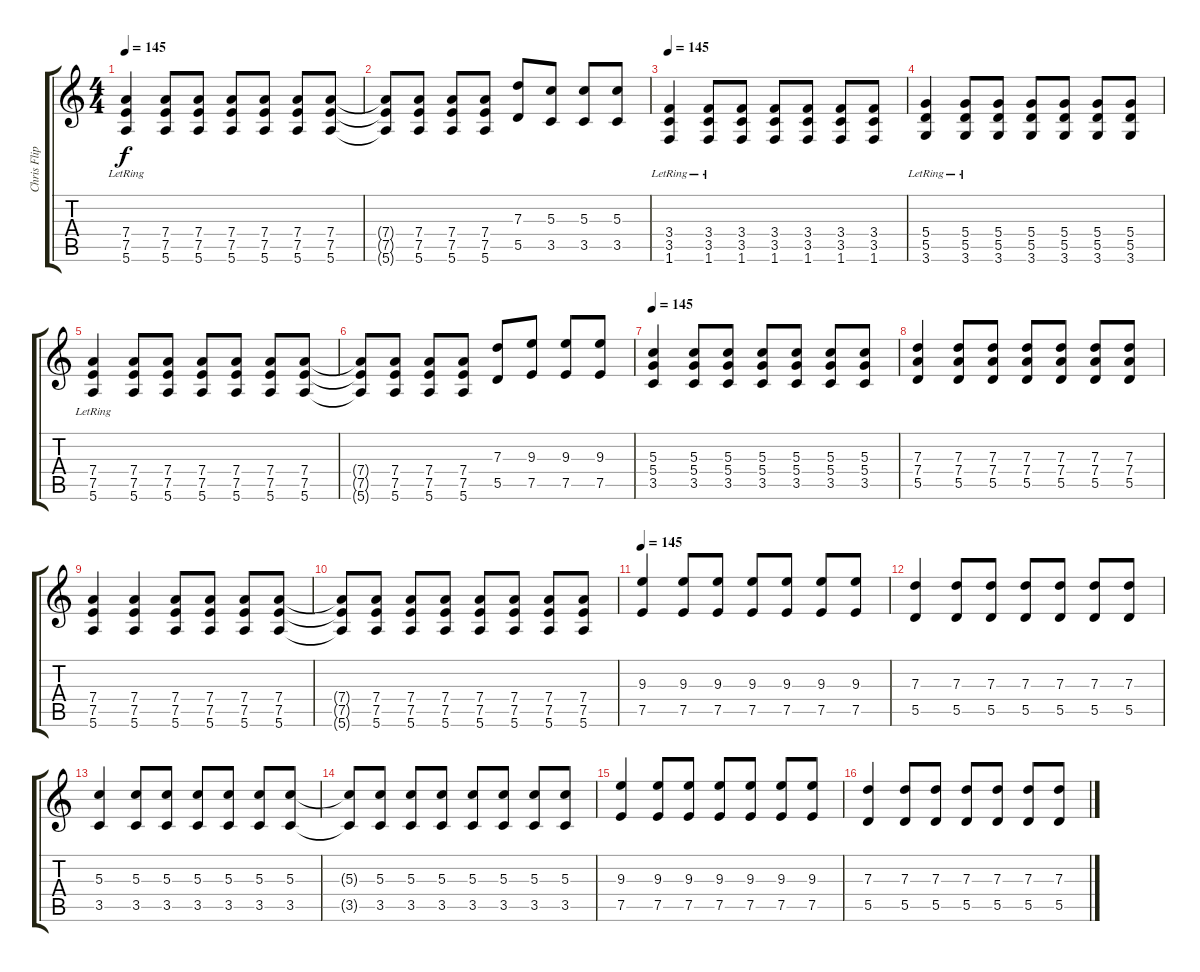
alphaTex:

\track ("Chris Flippin" "Chris Flip") {instrument distortionguitar}
\staff {score tabs}
\tuning (E4 B3 G3 D3 A2 E2) {hide}
\ts (4 4)
\tempo 145
\clef g2
\ks c
(7.4{lr} 7.5{lr} 5.6{lr}).4{dy f} (7.4 7.5 5.6).8 (7.4 7.5 5.6).8 (7.4 7.5 5.6).8 (7.4 7.5 5.6).8 (7.4 7.5 5.6).8 (7.4 7.5 5.6).8 |
(7.4{t} 7.5{t} 5.6{t}).8 (7.4 7.5 5.6).8 (7.4 7.5 5.6).8 (7.4 7.5 5.6).8 (7.3 5.5).8 (5.3 3.5).8 (5.3 3.5).8 (5.3 3.5).8 |
\tempo 145
(3.4{lr} 3.5{lr} 1.6{lr}).4 (3.4{lr} 3.5{lr} 1.6{lr}).8 (3.4 3.5 1.6).8 (3.4 3.5 1.6).8 (3.4 3.5 1.6).8 (3.4 3.5 1.6).8 (3.4 3.5 1.6).8 |
(5.4{lr} 5.5{lr} 3.6{lr}).4 (5.4{lr} 5.5{lr} 3.6{lr}).8 (5.4 5.5 3.6).8 (5.4 5.5 3.6).8 (5.4 5.5 3.6).8 (5.4 5.5 3.6).8 (5.4 5.5 3.6).8 |
(7.4{lr} 7.5{lr} 5.6{lr}).4 (7.4 7.5 5.6).8 (7.4 7.5 5.6).8 (7.4 7.5 5.6).8 (7.4 7.5 5.6).8 (7.4 7.5 5.6).8 (7.4 7.5 5.6).8 |
(7.4{t} 7.5{t} 5.6{t}).8 (7.4 7.5 5.6).8 (7.4 7.5 5.6).8 (7.4 7.5 5.6).8 (7.3 5.5).8 (9.3 7.5).8 (9.3 7.5).8 (9.3 7.5).8 |
\tempo 145
(5.3 5.4 3.5).4 (5.3 5.4 3.5).8 (5.3 5.4 3.5).8 (5.3 5.4 3.5).8 (5.3 5.4 3.5).8 (5.3 5.4 3.5).8 (5.3 5.4 3.5).8 |
(7.3 7.4 5.5).4 (7.3 7.4 5.5).8 (7.3 7.4 5.5).8 (7.3 7.4 5.5).8 (7.3 7.4 5.5).8 (7.3 7.4 5.5).8 (7.3 7.4 5.5).8 |
(7.4 7.5 5.6).4 (7.4 7.5 5.6).4 (7.4 7.5 5.6).8 (7.4 7.5 5.6).8 (7.4 7.5 5.6).8 (7.4 7.5 5.6).8 |
(7.4{t} 7.5{t} 5.6{t}).8 (7.4 7.5 5.6).8 (7.4 7.5 5.6).8 (7.4 7.5 5.6).8 (7.4 7.5 5.6).8 (7.4 7.5 5.6).8 (7.4 7.5 5.6).8 (7.4 7.5 5.6).8 |
\tempo 145
(9.3 7.5).4 (9.3 7.5).8 (9.3 7.5).8 (9.3 7.5).8 (9.3 7.5).8 (9.3 7.5).8 (9.3 7.5).8 |
(7.3 5.5).4 (7.3 5.5).8 (7.3 5.5).8 (7.3 5.5).8 (7.3 5.5).8 (7.3 5.5).8 (7.3 5.5).8 |
(5.3 3.5).4 (5.3 3.5).8 (5.3 3.5).8 (5.3 3.5).8 (5.3 3.5).8 (5.3 3.5).8 (5.3 3.5).8 |
(5.3{t} 3.5{t}).8 (5.3 3.5).8 (5.3 3.5).8 (5.3 3.5).8 (5.3 3.5).8 (5.3 3.5).8 (5.3 3.5).8 (5.3 3.5).8 |
(9.3 7.5).4 (9.3 7.5).8 (9.3 7.5).8 (9.3 7.5).8 (9.3 7.5).8 (9.3 7.5).8 (9.3 7.5).8 |
(7.3 5.5).4 (7.3 5.5).8 (7.3 5.5).8 (7.3 5.5).8 (7.3 5.5).8 (7.3 5.5).8 (7.3 5.5).8
